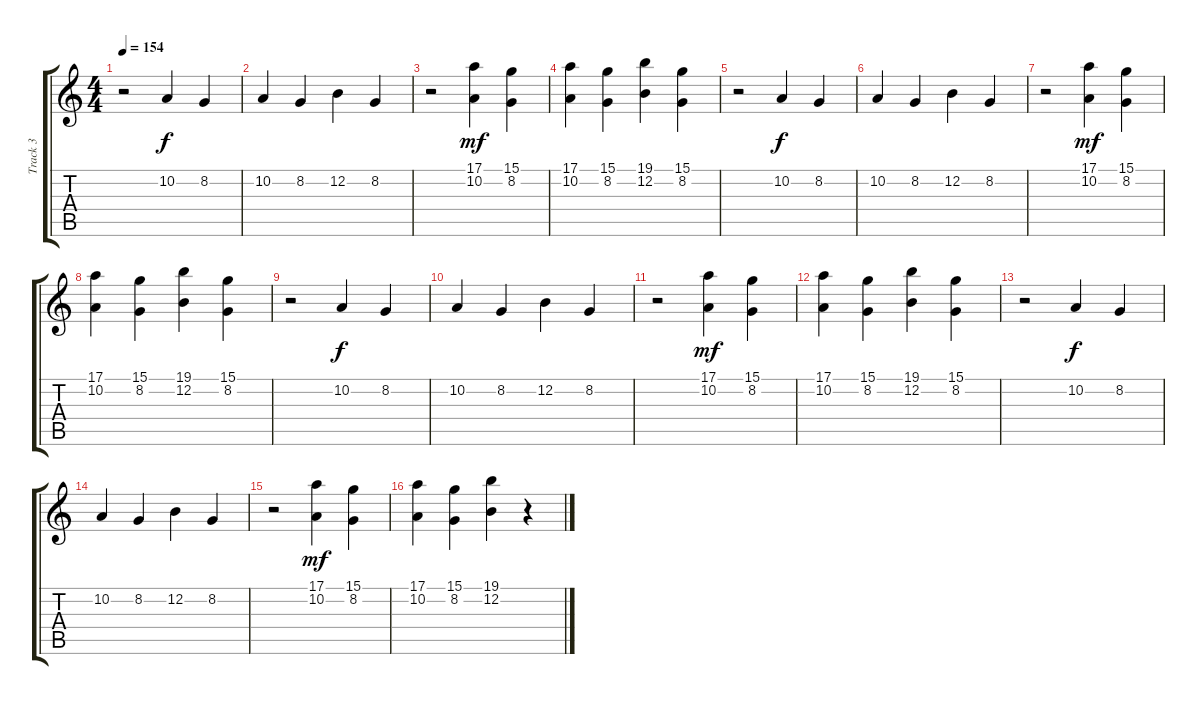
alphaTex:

\track ("Track 3" "Track 3") {instrument lead1square}
\staff {score tabs}
\tuning (E4 B3 G3 D3 A2 E2) {hide}
\ts (4 4)
\tempo 154
\clef g2
\ks c
r.2{dy mf volume 8} 10.2.4{dy f} 8.2.4 |
10.2.4 8.2.4 12.2.4 8.2.4 |
r.2 (17.1 10.2).4{dy mf} (15.1 8.2).4 |
(17.1 10.2).4 (15.1 8.2).4 (19.1 12.2).4 (15.1 8.2).4 |
r.2 10.2.4{dy f} 8.2.4 |
10.2.4 8.2.4 12.2.4 8.2.4 |
r.2 (17.1 10.2).4{dy mf} (15.1 8.2).4 |
(17.1 10.2).4 (15.1 8.2).4 (19.1 12.2).4 (15.1 8.2).4 |
r.2 10.2.4{dy f} 8.2.4 |
10.2.4 8.2.4 12.2.4 8.2.4 |
r.2 (17.1 10.2).4{dy mf} (15.1 8.2).4 |
(17.1 10.2).4 (15.1 8.2).4 (19.1 12.2).4 (15.1 8.2).4 |
r.2 10.2.4{dy f} 8.2.4 |
10.2.4 8.2.4 12.2.4 8.2.4 |
r.2 (17.1 10.2).4{dy mf} (15.1 8.2).4 |
(17.1 10.2).4 (15.1 8.2).4 (19.1 12.2).4 r.4
